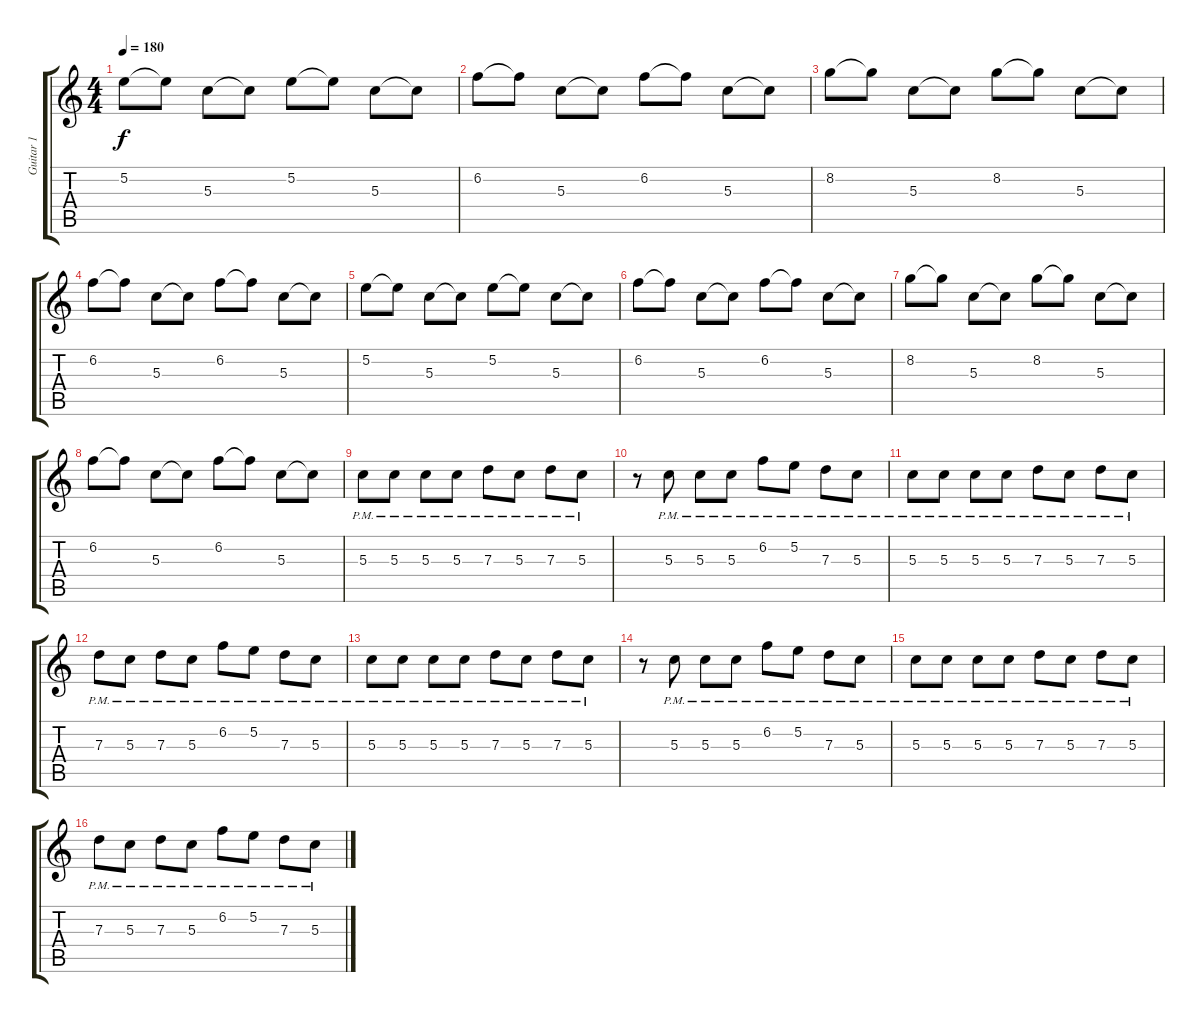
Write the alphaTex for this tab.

\track ("Guitar 1" "Guitar 1") {instrument distortionguitar}
\staff {score tabs}
\tuning (E4 B3 G3 D3 A2 E2) {hide}
\ts (4 4)
\tempo 180
\clef g2
\ks c
5.2.8{dy f} 5.2{t}.8 5.3.8 5.3{t}.8 5.2.8 5.2{t}.8 5.3.8 5.3{t}.8 |
6.2.8 6.2{t}.8 5.3.8 5.3{t}.8 6.2.8 6.2{t}.8 5.3.8 5.3{t}.8 |
8.2.8 8.2{t}.8 5.3.8 5.3{t}.8 8.2.8 8.2{t}.8 5.3.8 5.3{t}.8 |
6.2.8 6.2{t}.8 5.3.8 5.3{t}.8 6.2.8 6.2{t}.8 5.3.8 5.3{t}.8 |
5.2.8 5.2{t}.8 5.3.8 5.3{t}.8 5.2.8 5.2{t}.8 5.3.8 5.3{t}.8 |
6.2.8 6.2{t}.8 5.3.8 5.3{t}.8 6.2.8 6.2{t}.8 5.3.8 5.3{t}.8 |
8.2.8 8.2{t}.8 5.3.8 5.3{t}.8 8.2.8 8.2{t}.8 5.3.8 5.3{t}.8 |
6.2.8 6.2{t}.8 5.3.8 5.3{t}.8 6.2.8 6.2{t}.8 5.3.8 5.3{t}.8 |
5.3{pm}.8 5.3{pm}.8 5.3{pm}.8 5.3{pm}.8 7.3{pm}.8 5.3{pm}.8 7.3{pm}.8 5.3{pm}.8 |
r.8 5.3{pm}.8 5.3{pm}.8 5.3{pm}.8 6.2{pm}.8 5.2{pm}.8 7.3{pm}.8 5.3{pm}.8 |
5.3{pm}.8 5.3{pm}.8 5.3{pm}.8 5.3{pm}.8 7.3{pm}.8 5.3{pm}.8 7.3{pm}.8 5.3{pm}.8 |
7.3{pm}.8 5.3{pm}.8 7.3{pm}.8 5.3{pm}.8 6.2{pm}.8 5.2{pm}.8 7.3{pm}.8 5.3{pm}.8 |
5.3{pm}.8 5.3{pm}.8 5.3{pm}.8 5.3{pm}.8 7.3{pm}.8 5.3{pm}.8 7.3{pm}.8 5.3{pm}.8 |
r.8 5.3{pm}.8 5.3{pm}.8 5.3{pm}.8 6.2{pm}.8 5.2{pm}.8 7.3{pm}.8 5.3{pm}.8 |
5.3{pm}.8 5.3{pm}.8 5.3{pm}.8 5.3{pm}.8 7.3{pm}.8 5.3{pm}.8 7.3{pm}.8 5.3{pm}.8 |
7.3{pm}.8 5.3{pm}.8 7.3{pm}.8 5.3{pm}.8 6.2{pm}.8 5.2{pm}.8 7.3{pm}.8 5.3{pm}.8
